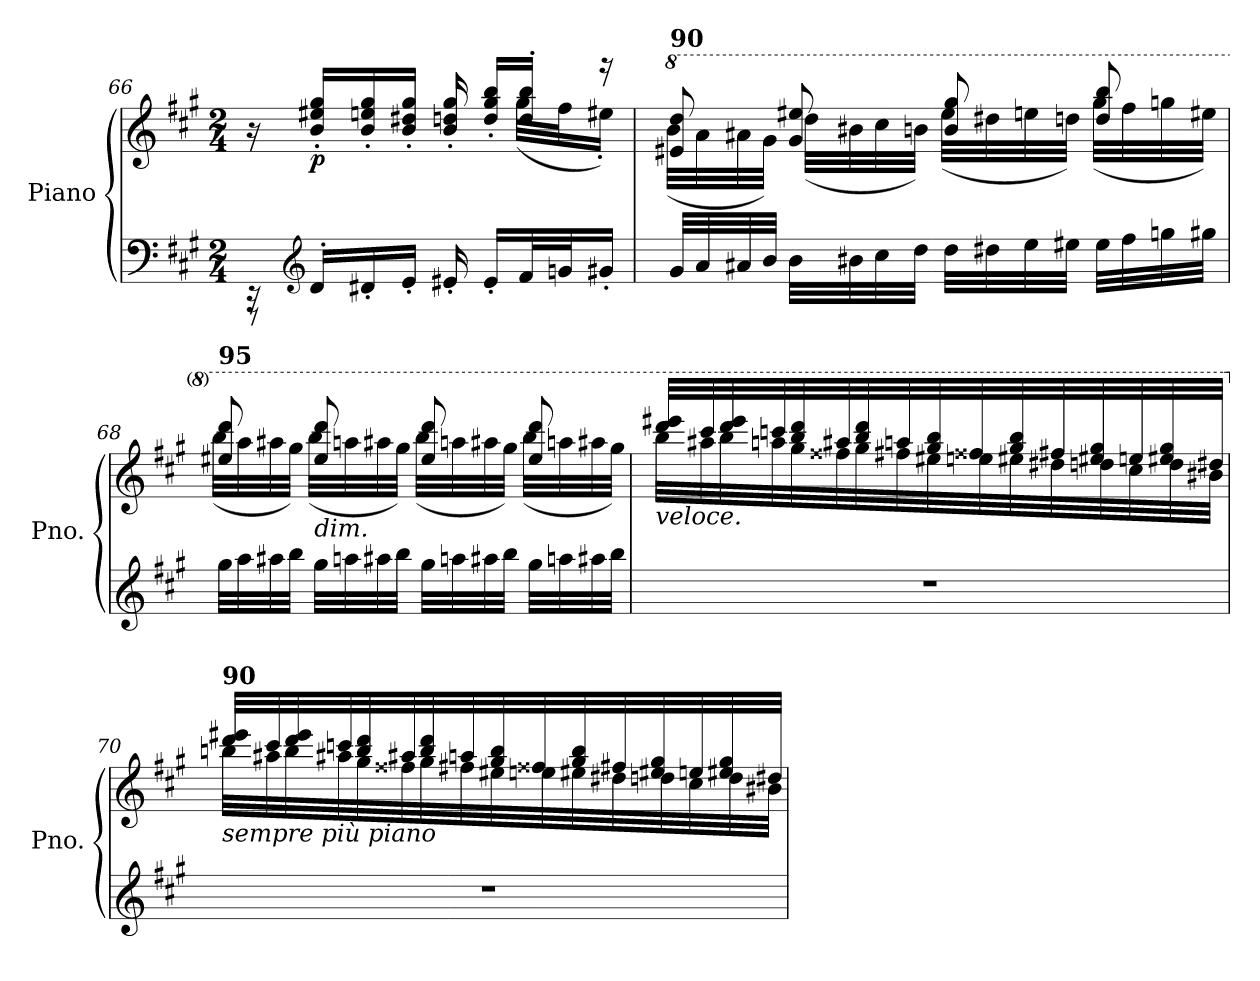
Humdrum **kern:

**kern	**kern	**dynam
*part1	*part1	*part1
*staff2	*staff1	*staff1/2
*I"Piano	*	*
*I'Pno.	*	*
*clefF4	*clefG2	*
*k[f#c#g#]	*k[f#c#g#]	*
*M2/4	*M2/4	*
=66	=66	=66
*^	*^	*
16rEE	8rAAA	16r	4.ryy	.
*clefG2	*	*	*	*
!	!	!	!	!LO:DY:b
16d'/LL	.	16b/' 16ee#X/' 16gg#/'LL	.	p
16d#X'/	4.ryy	16b/' 16een/' 16gg#/'	.	.
16e'/JJ	.	16b/' 16dd#X/' 16gg#/'JJ	.	.
16e#X'/	.	16b/' 16ddn/' 16gg#/'	.	.
16e#'/LL	.	16dd/' 16gg#/' 16bb/'LL	.	.
32f#/L	.	16dd/' 16bb/'JJ	(>32gg#\LLL	.
32gn/J	.	.	32ff#\J	.
16g#X'/JJ	.	16rggg	16ee#X'\JJ)	.
*v	*v	*	*	*
!!LO:LB:g=z	!!
=67	=67	=67	=67
*	*8va	*	*
!	!LO:TX:a:B:t=90	!	!
32g#/LLL	8ee#X/ 8ddd/	(>32bb\LLL	.
32a/	.	32aa\	.
32a#X/	.	32aa#X\	.
32b/JJJ	.	32gg#\JJJ)	.
32b\LLL	8gg#/ 8eee#X/	(>32ddd\LLL	.
32b#X\	.	32bb#X\	.
32cc#\	.	32ccc#\	.
32dd\JJJ	.	32bbn\JJJ)	.
32dd\LLL	8bb/ 8ggg#/	(>32eee#\LLL	.
32dd#X\	.	32ddd#X\	.
32ee\	.	32eeen\	.
32ee#X\JJJ	.	32dddn\JJJ)	.
32ee#\LLL	8ddd/ 8bbb/	(>32ggg#\LLL	.
32ff#\	.	32fff#\	.
32ggn\	.	32gggn\	.
32gg#X\JJJ	.	32eee#X\JJJ)	.
=68	=68	=68	=68
!	!LO:TX:a:B:t=95	!	!
32gg#\LLL	8eee#X/ 8dddd/	(>32bbb\LLL	.
32aa\	.	32aaa\	.
32aa#X\	.	32aaa#X\	.
32bb\JJJ	.	32ggg#\JJJ)	.
!	!LO:TX:b:i:t=dim.	!	!
32gg#\LLL	8eee#/ 8dddd/	(>32bbb\LLL	.
32aan\	.	32aaan\	.
32aa#X\	.	32aaa#X\	.
32bb\JJJ	.	32ggg#\JJJ)	.
32gg#\LLL	8eee#/ 8dddd/	(>32bbb\LLL	.
32aan\	.	32aaan\	.
32aa#X\	.	32aaa#X\	.
32bb\JJJ	.	32ggg#\JJJ)	.
32gg#\LLL	8eee#/ 8dddd/	(>32bbb\LLL	.
32aan\	.	32aaan\	.
32aa#X\	.	32aaa#X\	.
32bb\JJJ	.	32ggg#\JJJ)	.
=69	=69	=69	=69
!	!LO:TX:b:i:t=veloce.	!	!
2r	32bbb\LLL	32dddd/ 32eeee#X/LLL	.
.	32aaa#X\	32cccc#/	.
.	32bbb\	32dddd/ 32eeee#/	.
.	32aaan\	32ccccn/	.
.	32ggg#\	32bbb/ 32dddd/	.
.	32fff##X\	32aaa#X/	.
.	32ggg#\	32bbb/ 32dddd/	.
.	32fff#X\	32aaan/	.
.	32eee#X\	32ggg#/ 32bbb/	.
.	32eeen\	32fff##X/	.
.	32eee#X\	32ggg#/ 32bbb/	.
.	32ddd#X\	32fff#X/	.
.	32dddn\	32eee#X/ 32ggg#/	.
.	32ccc#\	32eeen/	.
.	32ddd\	32eee#X/ 32ggg#/	.
.	32bb#X\JJJ	32ddd#X/JJJ	.
!!LO:LB:g=z	!!
=70	=70	=70	=70
*	*X8va	*	*
!	!LO:TX:a:B:t=90	!	!
!	!LO:TX:b:t=<i>sempre più piano</i>	!	!
2r	32bbn\LLL	32ddd/ 32eee#X/LLL	.
.	32aa#X\	32ccc#/	.
.	32bb\	32ddd/ 32eee#/	.
.	32aa#X\	32cccn/	.
.	32gg#\	32bb/ 32ddd/	.
.	32ff##X\	32aa#X/	.
.	32gg#\	32bb/ 32ddd/	.
.	32ff#X\	32aan/	.
.	32ee#X\	32gg#/ 32bb/	.
.	32een\	32ff##X/	.
.	32ee#X\	32gg#/ 32bb/	.
.	32dd#X\	32ff#X/	.
.	32ddn\	32ee#X/ 32gg#/	.
.	32cc#\	32een/	.
.	32dd\	32ee#X/ 32gg#/	.
.	32b#X\JJJ	32dd#X/JJJ	.
*	*v	*v	*
=	=	=
*-	*-	*-
